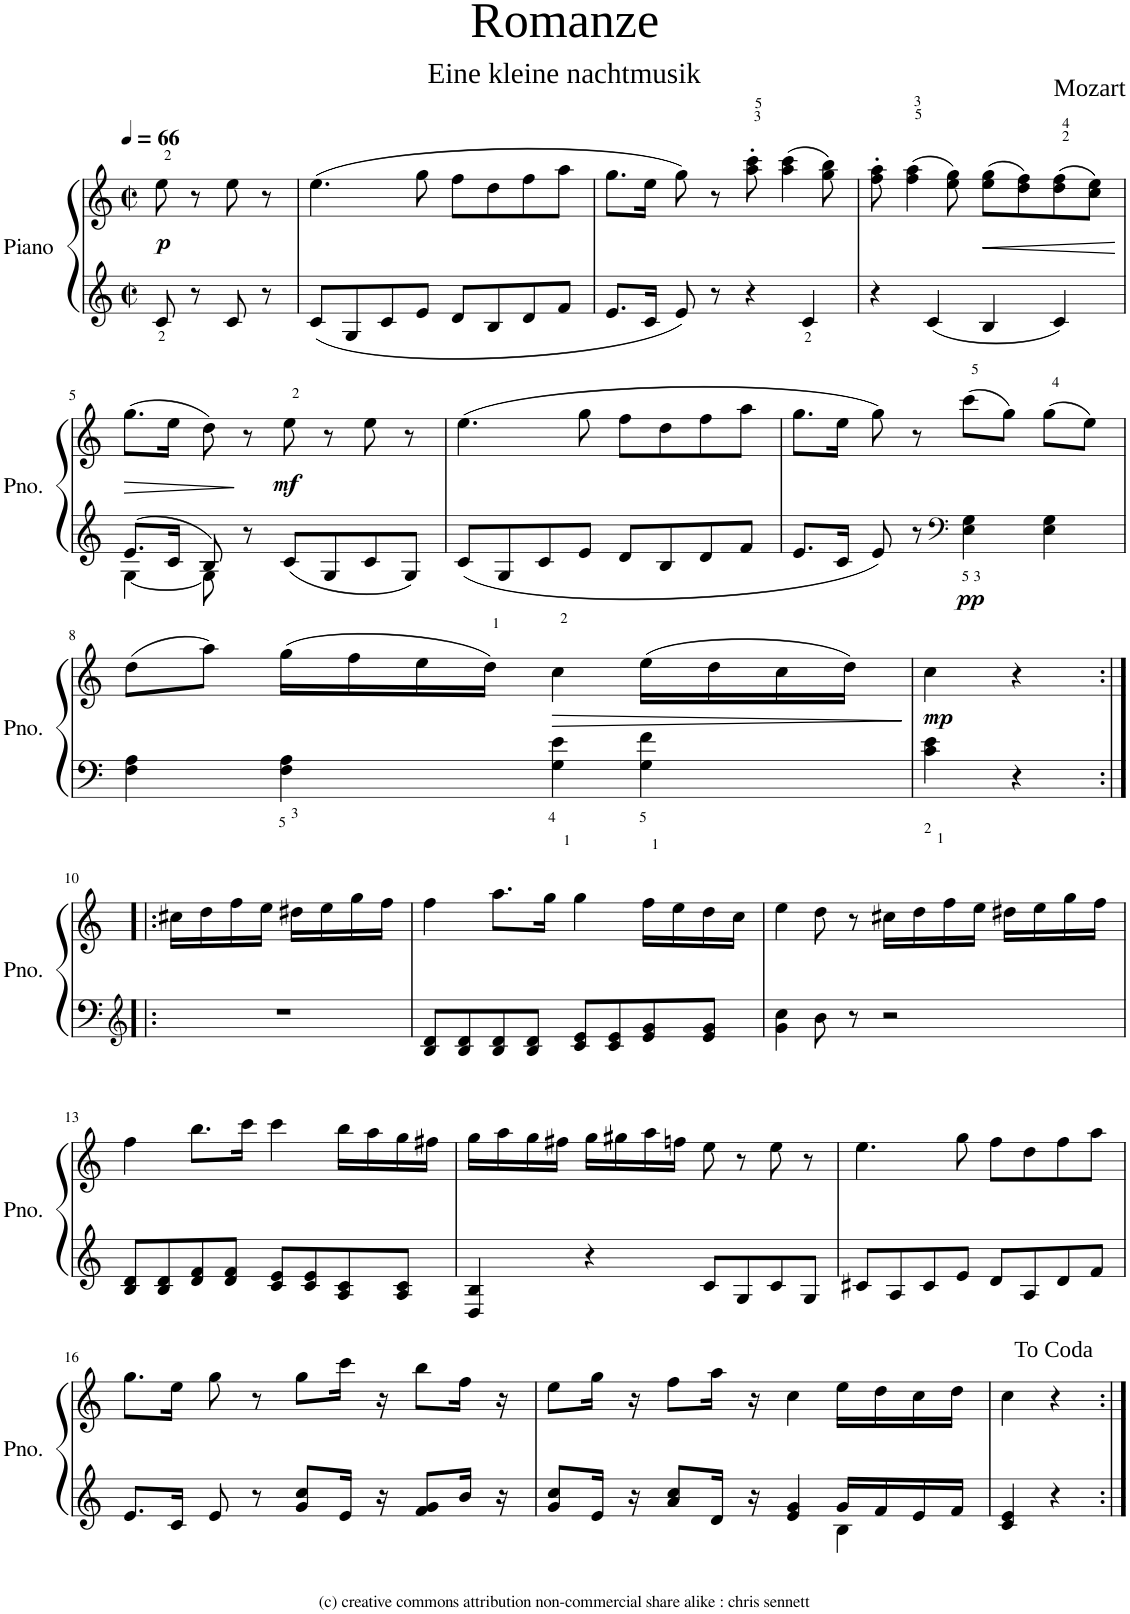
**kern	**kern	**dynam
*part1	*part1	*part1
*staff2	*staff1	*staff1/2
*I"Piano	*	*
*I'Pno.	*	*
*clefG2	*clefG2	*
*k[]	*k[]	*
*M4/4	*M4/4	*
*met(c|)	*met(c|)	*
*MM66	*MM66	*
=1	=1	=1
!	!	!LO:DY:b
8c/	8ee\	p
8r	8r	.
8c/	8ee\	.
8r	8r	.
=2	=2	=2
8c/L	(4.ee\	.
8G/	.	.
8c/	.	.
8e/J	8gg\	.
8d/L	8ff\L	.
8B/	8dd\	.
8d/	8ff\	.
8f/J	8aa\J	.
=3	=3	=3
8.e/L	8.gg\L	.
16c/Jk	16ee\Jk	.
8e/	8gg\)	.
8r	8r	.
4r	8aa\' 8ccc\'	.
.	(4aa\ 4ccc\	.
4c/	.	.
.	8gg\ 8bb\)	.
=4	=4	=4
4r	8ff\' 8aa\'	.
.	(4ff\ 4aa\	.
4c/	.	.
.	8ee\ 8gg\)	.
!	!	!LO:HP:b
4B/	(8ee\ 8gg\L	<
.	8dd\ 8ff\)	.
4c/	(8dd\ 8ff\	.
.	8cc\ 8ee\J)	.
.	.	[
!!LO:LB:g=z
=5	=5	=5
*^	*	*
!	!	!	!LO:HP:b
8.e/L	[4G\	(8.gg\L	>
16c/Jk	.	16ee\Jk	.
8B/	8G\]	8dd\)	.
8r	2ryy	8r	]
!	!	!	!LO:DY:b
8c/L	.	8ee\	mf
8G/	.	8r	.
8c/	.	8ee\	.
8G/J	8ryy	8r	.
*v	*v	*	*
=6	=6	=6
8c/L	(4.ee\	.
8G/	.	.
8c/	.	.
8e/J	8gg\	.
8d/L	8ff\L	.
8B/	8dd\	.
8d/	8ff\	.
8f/J	8aa\J	.
=7	=7	=7
8.e/L	8.gg\L	.
16c/Jk	16ee\Jk	.
8e/	8gg\)	.
8r	8r	.
*clefF4	*	*
!	!	!LO:DY:b=2
4E\<< 4G\<<	(8ccc\L	pp
.	8gg\J)	.
4E\ 4G\	(8gg\L	.
.	8ee\J)	.
!!LO:LB:g=z
=8	=8	=8
4F\ 4A\	(8dd\L	.
.	8aa\J)	.
4F\<< 4A\<<	(16gg\LL	.
.	16ff\	.
.	16ee\	.
.	16dd\JJ)	.
!	!	!LO:HP:b
4G\<< 4e\<<	4cc\	>
4G\<< 4f\<<	(16ee\LL	.
.	16dd\	.
.	16cc\	.
.	16dd\JJ)	.
.	.	]
=9	=9	=9
!	!	!LO:DY:b
4c\<< 4e\<<	4cc\	mp
4r	4r	.
!!LO:LB:g=z
=10:|!|:	=10:|!|:	=10:|!|:
*clefG2	*	*
1r	16cc#X\LL	.
.	16dd\	.
.	16ff\	.
.	16ee\JJ	.
.	16dd#X\LL	.
.	16ee\	.
.	16gg\	.
.	16ff\JJ	.
.	2ryy	.
=11	=11	=11
8B/ 8d/L	4ff\	.
8B/ 8d/	.	.
8B/ 8d/	8.aa\L	.
8B/ 8d/J	.	.
.	16gg\Jk	.
8c/ 8e/L	4gg\	.
8c/ 8e/	.	.
8e/ 8g/	16ff\LL	.
.	16ee\	.
8e/ 8g/J	16dd\	.
.	16cc\JJ	.
=12	=12	=12
4g\ 4cc\	4ee\	.
8b\	8dd\	.
8r	8r	.
2r	16cc#X\LL	.
.	16dd\	.
.	16ff\	.
.	16ee\JJ	.
.	16dd#X\LL	.
.	16ee\	.
.	16gg\	.
.	16ff\JJ	.
!!LO:LB:g=z
=13	=13	=13
8B/ 8d/L	4ff\	.
8B/ 8d/	.	.
8d/ 8f/	8.bb\L	.
8d/ 8f/J	.	.
.	16ccc\Jk	.
8c/ 8e/L	4ccc\	.
8c/ 8e/	.	.
8A/ 8c/	16bb\LL	.
.	16aa\	.
8A/ 8c/J	16gg\	.
.	16ff#X\JJ	.
=14	=14	=14
4D/ 4B/	16gg\LL	.
.	16aa\	.
.	16gg\	.
.	16ff#X\JJ	.
4r	16gg\LL	.
.	16gg#X\	.
.	16aa\	.
.	16ffn\JJ	.
8c/L	8ee\	.
8G/	8r	.
8c/	8ee\	.
8G/J	8r	.
=15	=15	=15
8c#X/L	4.ee\	.
8A/	.	.
8c#/	.	.
8e/J	8gg\	.
8d/L	8ff\L	.
8A/	8dd\	.
8d/	8ff\	.
8f/J	8aa\J	.
!!LO:LB:g=z
=16	=16	=16
8.e/L	8.gg\L	.
16c/Jk	16ee\Jk	.
8e/	8gg\	.
8r	8r	.
8g/ 8cc/L	8gg\L	.
16e/Jk	16ccc\Jk	.
16r	16r	.
8f/ 8g/L	8bb\L	.
16b/Jk	16ff\Jk	.
16r	16r	.
=17	=17	=17
*^	*	*
8g/ 8cc/L	2.ryy	8ee\L	.
16e/Jk	.	16gg\Jk	.
16r	.	16r	.
8a/ 8cc/L	.	8ff\L	.
16d/Jk	.	16aa\Jk	.
16r	.	16r	.
4e/ 4g/	.	4cc\	.
16g/LL	4B\	16ee\LL	.
16f/	.	16dd\	.
16e/	.	16cc\	.
16f/JJ	.	16dd\JJ	.
*v	*v	*	*
=18	=18	=18
4c/ 4e/	4cc\	.
4r	4r	.
!	!LO:TX:a:t=<font size="12.4059"/><font face="Times New Roman"/>To Coda	!
!LO:TX:a:t=<font size="12.4059"/><font face="Times New Roman"/>To Coda	!	!
=:|!	=:|!	=:|!
*-	*-	*-
